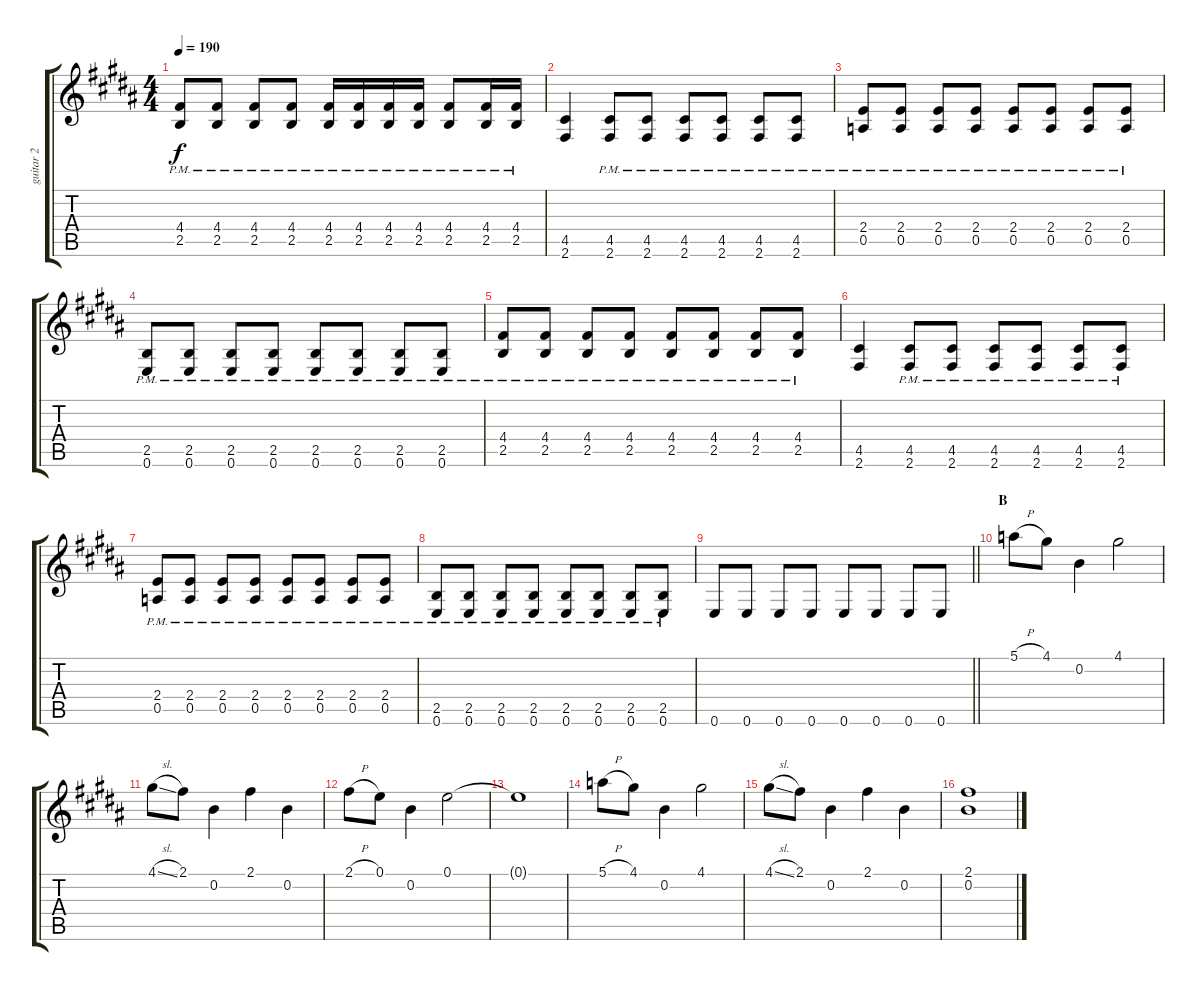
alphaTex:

\track ("guitar 2" "guitar 2") {instrument distortionguitar}
\staff {score tabs}
\tuning (E4 B3 G3 D3 A2 E2) {hide}
\ts (4 4)
\tempo 190
\clef g2
\ks b
(4.4{pm} 2.5{pm}).8{dy f} (4.4{pm} 2.5{pm}).8 (4.4{pm} 2.5{pm}).8 (4.4{pm} 2.5{pm}).8 (4.4{pm} 2.5{pm}).16 (4.4{pm} 2.5{pm}).16 (4.4{pm} 2.5{pm}).16 (4.4{pm} 2.5{pm}).16 (4.4{pm} 2.5{pm}).8 (4.4{pm} 2.5{pm}).16 (4.4{pm} 2.5{pm}).16 |
(4.5 2.6).4 (4.5{pm} 2.6{pm}).8 (4.5{pm} 2.6{pm}).8 (4.5{pm} 2.6{pm}).8 (4.5{pm} 2.6{pm}).8 (4.5{pm} 2.6{pm}).8 (4.5{pm} 2.6{pm}).8 |
(2.4{pm} 0.5{pm}).8 (2.4{pm} 0.5{pm}).8 (2.4{pm} 0.5{pm}).8 (2.4{pm} 0.5{pm}).8 (2.4{pm} 0.5{pm}).8 (2.4{pm} 0.5{pm}).8 (2.4{pm} 0.5{pm}).8 (2.4{pm} 0.5{pm}).8 |
(2.5{pm} 0.6{pm}).8 (2.5{pm} 0.6{pm}).8 (2.5{pm} 0.6{pm}).8 (2.5{pm} 0.6{pm}).8 (2.5{pm} 0.6{pm}).8 (2.5{pm} 0.6{pm}).8 (2.5{pm} 0.6{pm}).8 (2.5{pm} 0.6{pm}).8 |
(4.4{pm} 2.5{pm}).8 (4.4{pm} 2.5{pm}).8 (4.4{pm} 2.5{pm}).8 (4.4{pm} 2.5{pm}).8 (4.4{pm} 2.5{pm}).8 (4.4{pm} 2.5{pm}).8 (4.4{pm} 2.5{pm}).8 (4.4{pm} 2.5{pm}).8 |
(4.5 2.6).4 (4.5{pm} 2.6{pm}).8 (4.5{pm} 2.6{pm}).8 (4.5{pm} 2.6{pm}).8 (4.5{pm} 2.6{pm}).8 (4.5{pm} 2.6{pm}).8 (4.5{pm} 2.6{pm}).8 |
(2.4{pm} 0.5{pm}).8 (2.4{pm} 0.5{pm}).8 (2.4{pm} 0.5{pm}).8 (2.4{pm} 0.5{pm}).8 (2.4{pm} 0.5{pm}).8 (2.4{pm} 0.5{pm}).8 (2.4{pm} 0.5{pm}).8 (2.4{pm} 0.5{pm}).8 |
(2.5{pm} 0.6{pm}).8 (2.5{pm} 0.6{pm}).8 (2.5{pm} 0.6{pm}).8 (2.5{pm} 0.6{pm}).8 (2.5{pm} 0.6{pm}).8 (2.5{pm} 0.6{pm}).8 (2.5{pm} 0.6{pm}).8 (2.5{pm} 0.6{pm}).8 |
\barLineRight lightlight
0.6.8 0.6.8 0.6.8 0.6.8 0.6.8 0.6.8 0.6.8 0.6.8 |
\section ("" "B")
5.1{h}.8 4.1.8 0.2.4 4.1.2 |
4.1{sl}.8 2.1.8 0.2.4 2.1.4 0.2.4 |
2.1{h}.8 0.1.8 0.2.4 0.1.2 |
0.1{t}.1 |
5.1{h}.8 4.1.8 0.2.4 4.1.2 |
4.1{sl}.8 2.1.8 0.2.4 2.1.4 0.2.4 |
(2.1 0.2).1
